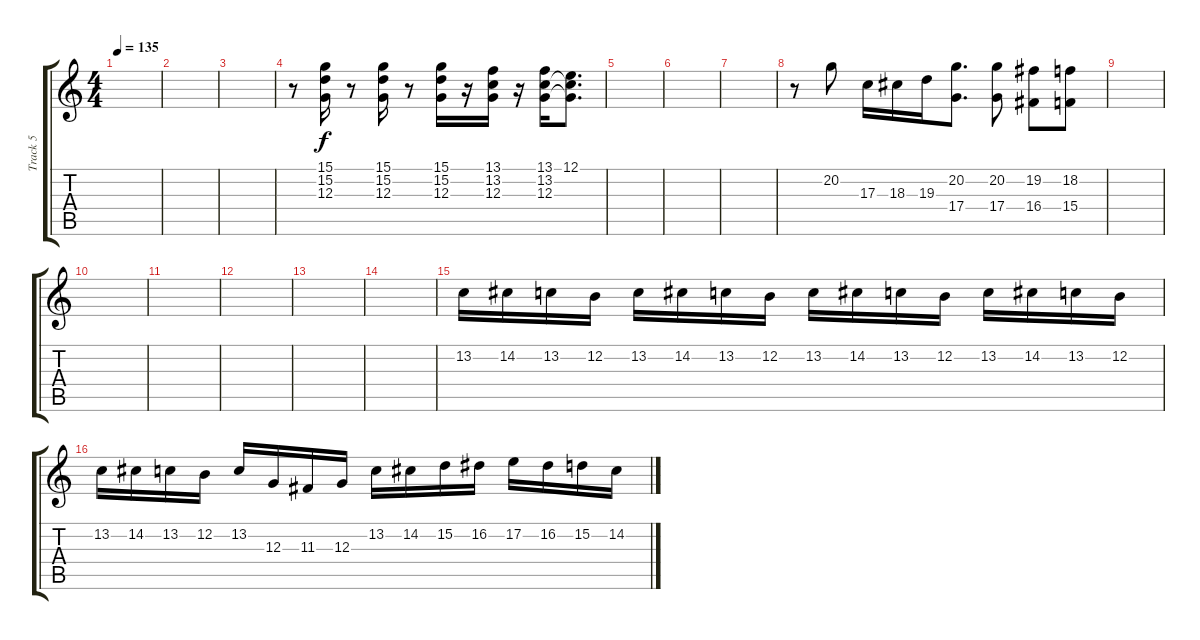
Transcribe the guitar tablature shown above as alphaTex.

\track ("Track 5" "Track 5") {instrument drawbarorgan}
\staff {score tabs}
\tuning (E4 B3 G3 D3 A2 E2) {hide}
\ts (4 4)
\tempo 135
\clef g2
\ks c
|
|
|
r.8 (15.1 15.2 12.3).16 r.8 (15.1 15.2 12.3).16 r.8 (15.1 15.2 12.3).16 r.16 (13.1 13.2 12.3).16 r.16 (13.1 13.2 12.3).16 (12.1 13.2{t} 12.3{t}).8{d} |
|
|
|
r.8 20.2.8 17.3.16 18.3.16 19.3.16 (20.2 17.4).8{d} (20.2 17.4).8 (19.2 16.4).8 (18.2 15.4).8 |
|
|
|
|
|
|
13.2.16 14.2.16 13.2.16 12.2.16 13.2.16 14.2.16 13.2.16 12.2.16 13.2.16 14.2.16 13.2.16 12.2.16 13.2.16 14.2.16 13.2.16 12.2.16 |
13.2.16 14.2.16 13.2.16 12.2.16 13.2.16 12.3.16 11.3.16 12.3.16 13.2.16 14.2.16 15.2.16 16.2.16 17.2.16 16.2.16 15.2.16 14.2.16
